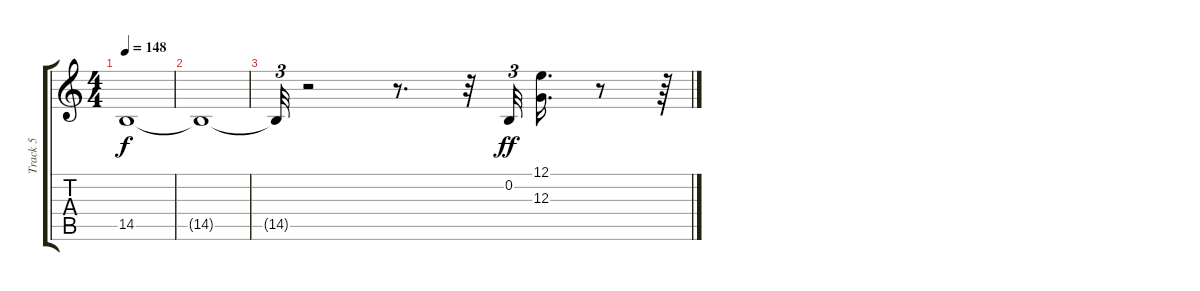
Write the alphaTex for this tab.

\track ("Track 5" "Track 5") {instrument brasssection}
\staff {score tabs}
\tuning (E4 B3 G3 D3 A2 E2) {hide}
\ts (4 4)
\tempo 148
\clef g2
\ks c
14.5{t}.1{dy f} |
14.5{t}.1 |
14.5{t}.32{tu (3 2)} r.2 r.8{d} r.32 0.2.32{tu (3 2) dy ff} (12.1 12.3).16{d} r.8 r.64
